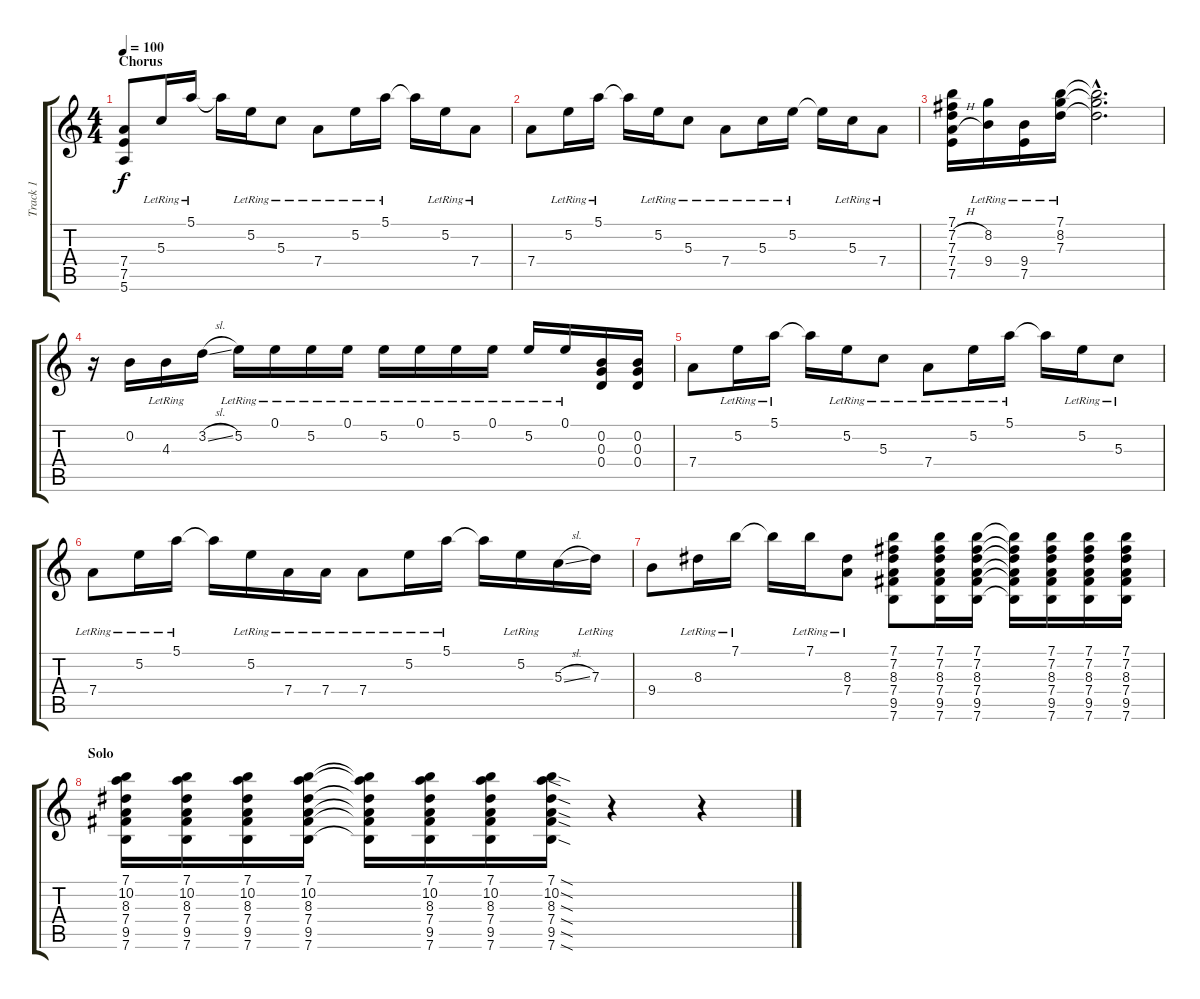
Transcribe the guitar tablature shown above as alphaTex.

\track ("Track 1" "Track 1") {instrument distortionguitar}
\staff {score tabs}
\tuning (E4 B3 G3 D3 A2 E2) {hide}
\ts (4 4)
\section ("" "Chorus")
\tempo 100
\clef g2
\ks c
(7.4 7.5 5.6).8{dy f} 5.3{lr}.16 5.1{lr}.16 5.1{t}.16 5.2{lr}.16 5.3{lr}.8 7.4{lr}.8 5.2{lr}.16 5.1{lr}.16 5.1{t}.16 5.2{lr}.16 7.4{lr}.8 |
7.4.8 5.2{lr}.16 5.1{lr}.16 5.1{t}.16 5.2{lr}.16 5.3{lr}.8 7.4{lr}.8 5.3{lr}.16 5.2{lr}.16 5.2{t}.16 5.3{lr}.16 7.4{lr}.8 |
(7.1 7.2{h} 7.3 7.4{h} 7.5).16 (8.2{lr} 9.4{lr}).16 (9.4{lr} 7.5{lr}).16 (7.1{lr} 8.2{lr} 7.3{lr}).16 (7.1{hac t} 8.2{hac t} 7.3{hac t}).2{d} |
r.16 0.2.16 4.3{lr}.16 3.2{sl}.16 5.2{lr}.16 0.1{lr}.16 5.2{lr}.16 0.1{lr}.16 5.2{lr}.16 0.1{lr}.16 5.2{lr}.16 0.1{lr}.16 5.2{lr}.16 0.1{lr}.16 (0.2 0.3 0.4).16 (0.2 0.3 0.4).16 |
7.4.8 5.2{lr}.16 5.1{lr}.16 5.1{t}.16 5.2{lr}.16 5.3{lr}.8 7.4{lr}.8 5.2{lr}.16 5.1{lr}.16 5.1{t}.16 5.2{lr}.16 5.3{lr}.8 |
7.4{lr}.8 5.2{lr}.16 5.1{lr}.16 5.1{t}.16 5.2{lr}.16 7.4{lr}.16 7.4{lr}.16 7.4{lr}.8 5.2{lr}.16 5.1{lr}.16 5.1{t}.16 5.2{lr}.16 5.3{sl}.16 7.3{lr}.16 |
9.4.8 8.3{lr}.16 7.1{lr}.16 7.1{t}.16 7.1{lr}.16 (8.3{lr} 7.4{lr}).8 (7.1 7.2 8.3 7.4 9.5 7.6).8 (7.1 7.2 8.3 7.4 9.5 7.6).16 (7.1 7.2 8.3 7.4 9.5 7.6).16 (7.1{t} 7.2{t} 8.3{t} 7.4{t} 9.5{t} 7.6{t}).16 (7.1 7.2 8.3 7.4 9.5 7.6).16 (7.1 7.2 8.3 7.4 9.5 7.6).16 (7.1 7.2 8.3 7.4 9.5 7.6).16 |
\section ("" "Solo")
(7.1 10.2 8.3 7.4 9.5 7.6).16 (7.1 10.2 8.3 7.4 9.5 7.6).16 (7.1 10.2 8.3 7.4 9.5 7.6).16 (7.1 10.2 8.3 7.4 9.5 7.6).16 (7.1{t} 10.2{t} 8.3{t} 7.4{t} 9.5{t} 7.6{t}).16 (7.1 10.2 8.3 7.4 9.5 7.6).16 (7.1 10.2 8.3 7.4 9.5 7.6).16 (7.1{sod} 10.2{sod} 8.3{sod} 7.4{sod} 9.5{sod} 7.6{sod}).16 r.4 r.4
